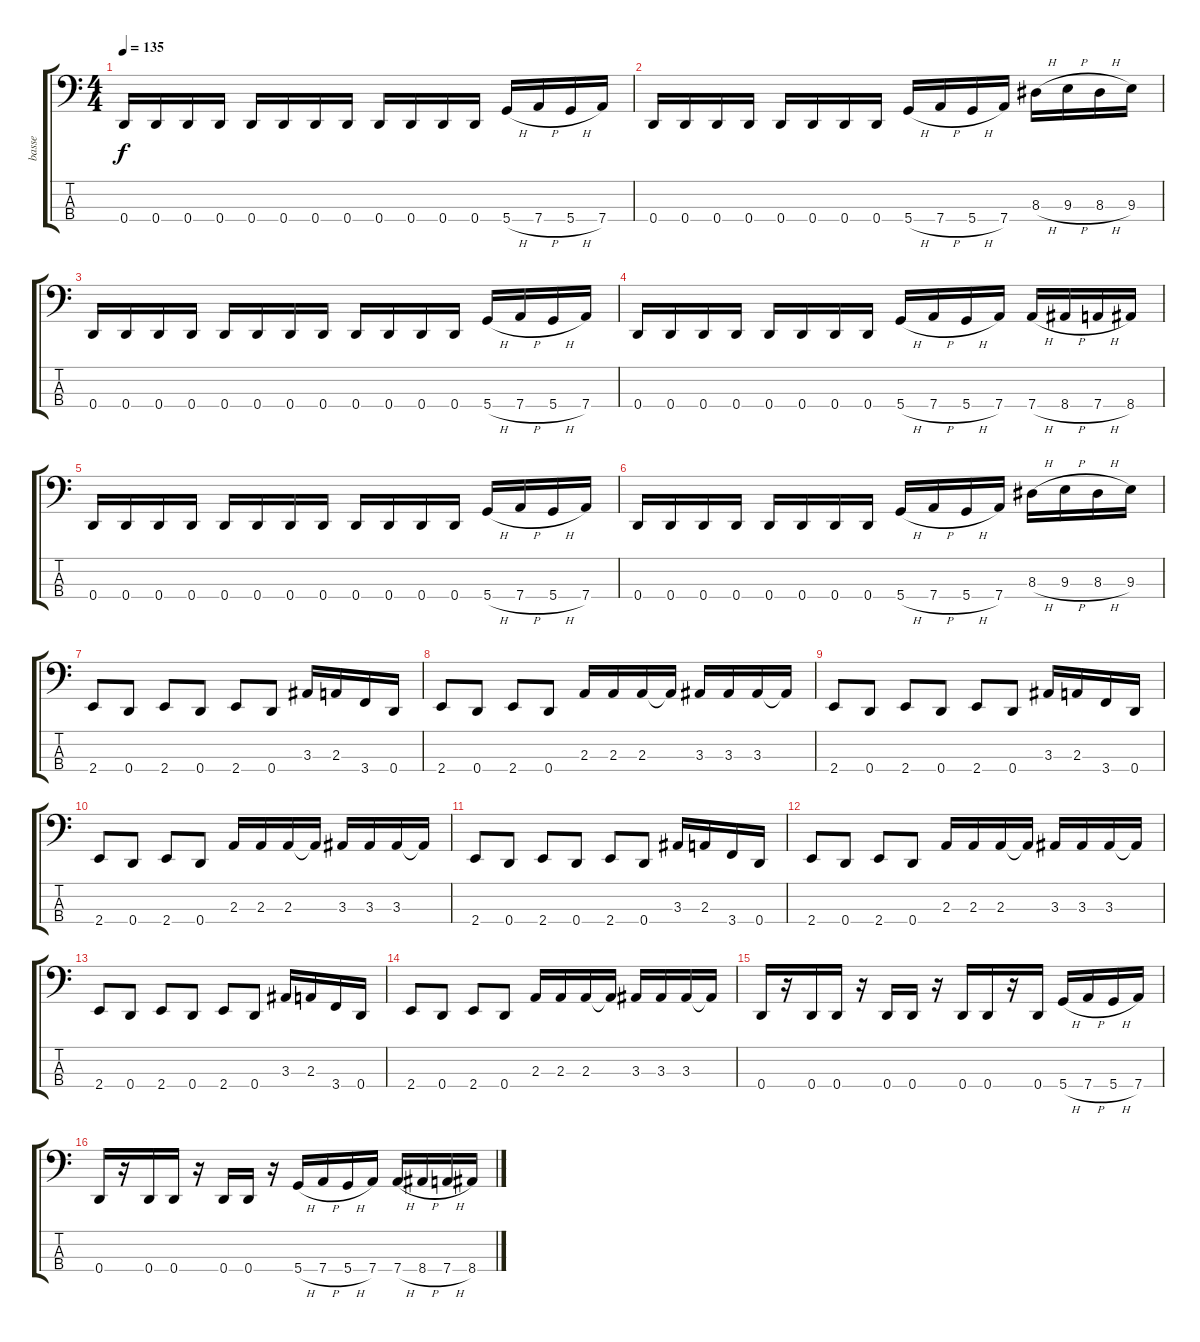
\track ("basse" "basse") {instrument electricbasspick}
\staff {score tabs}
\tuning (F2 C2 G1 D1) {hide}
\ts (4 4)
\tempo 135
\clef f4
\ks c
0.4.16{dy f} 0.4.16 0.4.16 0.4.16 0.4.16 0.4.16 0.4.16 0.4.16 0.4.16 0.4.16 0.4.16 0.4.16 5.4{h}.16 7.4{h}.16 5.4{h}.16 7.4.16 |
0.4.16 0.4.16 0.4.16 0.4.16 0.4.16 0.4.16 0.4.16 0.4.16 5.4{h}.16 7.4{h}.16 5.4{h}.16 7.4.16 8.3{h}.16 9.3{h}.16 8.3{h}.16 9.3.16 |
0.4.16 0.4.16 0.4.16 0.4.16 0.4.16 0.4.16 0.4.16 0.4.16 0.4.16 0.4.16 0.4.16 0.4.16 5.4{h}.16 7.4{h}.16 5.4{h}.16 7.4.16 |
0.4.16 0.4.16 0.4.16 0.4.16 0.4.16 0.4.16 0.4.16 0.4.16 5.4{h}.16 7.4{h}.16 5.4{h}.16 7.4.16 7.4{h}.16 8.4{h}.16 7.4{h}.16 8.4.16 |
0.4.16 0.4.16 0.4.16 0.4.16 0.4.16 0.4.16 0.4.16 0.4.16 0.4.16 0.4.16 0.4.16 0.4.16 5.4{h}.16 7.4{h}.16 5.4{h}.16 7.4.16 |
0.4.16 0.4.16 0.4.16 0.4.16 0.4.16 0.4.16 0.4.16 0.4.16 5.4{h}.16 7.4{h}.16 5.4{h}.16 7.4.16 8.3{h}.16 9.3{h}.16 8.3{h}.16 9.3.16 |
2.4.8 0.4.8 2.4.8 0.4.8 2.4.8 0.4.8 3.3.16 2.3.16 3.4.16 0.4.16 |
2.4.8 0.4.8 2.4.8 0.4.8 2.3.16 2.3.16 2.3.16 2.3{t}.16 3.3.16 3.3.16 3.3.16 3.3{t}.16 |
2.4.8 0.4.8 2.4.8 0.4.8 2.4.8 0.4.8 3.3.16 2.3.16 3.4.16 0.4.16 |
2.4.8 0.4.8 2.4.8 0.4.8 2.3.16 2.3.16 2.3.16 2.3{t}.16 3.3.16 3.3.16 3.3.16 3.3{t}.16 |
2.4.8 0.4.8 2.4.8 0.4.8 2.4.8 0.4.8 3.3.16 2.3.16 3.4.16 0.4.16 |
2.4.8 0.4.8 2.4.8 0.4.8 2.3.16 2.3.16 2.3.16 2.3{t}.16 3.3.16 3.3.16 3.3.16 3.3{t}.16 |
2.4.8 0.4.8 2.4.8 0.4.8 2.4.8 0.4.8 3.3.16 2.3.16 3.4.16 0.4.16 |
2.4.8 0.4.8 2.4.8 0.4.8 2.3.16 2.3.16 2.3.16 2.3{t}.16 3.3.16 3.3.16 3.3.16 3.3{t}.16 |
0.4.16 r.16 0.4.16 0.4.16 r.16 0.4.16 0.4.16 r.16 0.4.16 0.4.16 r.16 0.4.16 5.4{h}.16 7.4{h}.16 5.4{h}.16 7.4.16 |
0.4.16 r.16 0.4.16 0.4.16 r.16 0.4.16 0.4.16 r.16 5.4{h}.16 7.4{h}.16 5.4{h}.16 7.4.16 7.4{h}.16 8.4{h}.16 7.4{h}.16 8.4.16
